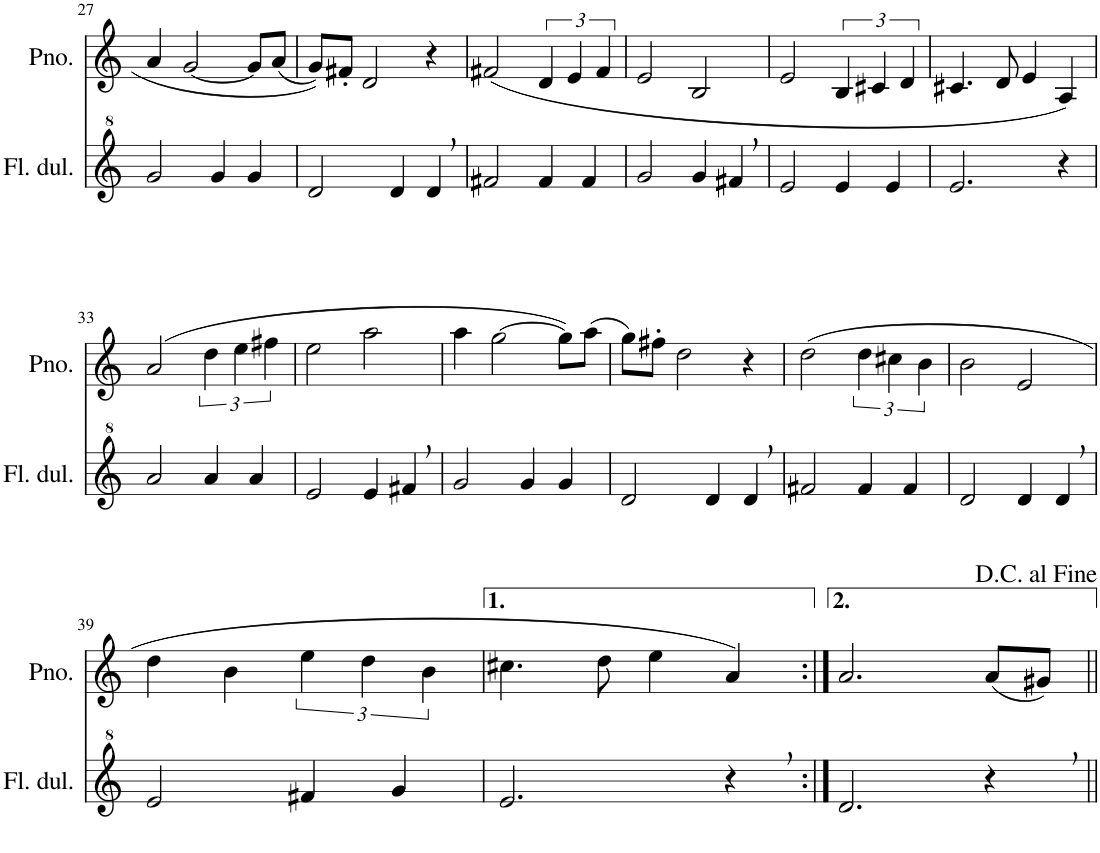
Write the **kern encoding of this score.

**kern	**kern
*part2	*part1
*staff2	*staff1
*I"Flauta dulce	*I"Piano
*I'Fl. dul.	*I'Pno.
!!LO:PB:g=z
*clefG^2	*clefG2
*k[]	*k[]
*M4/4	*M4/4
=27	=27
2gg/	4a/
.	[2g/
4gg/	.
4gg/	8g/L]
.	(8a/J
=28	=28
2dd/	8g/L)
.	8f#X'/J
.	2d/
4dd/	.
4dd,/	4r
=29	=29
2ff#X/	(2f#X/
4ff#/	6d/
.	6e/
4ff#/	.
.	6f#/
=30	=30
2gg/	2e/
4gg/	2B/
4ff#X,/	.
=31	=31
2ee/	2e/
4ee/	6B/
.	6c#X/
4ee/	.
.	6d/
=32	=32
2.ee/	4.c#X/
.	8d/
.	4e/
4r	4A/)
!!LO:LB:g=z
=33	=33
2aa/	(2a/
4aa/	6dd\
.	6ee\
4aa/	.
.	6ff#X\
=34	=34
2ee/	2ee\
4ee/	2aa\
4ff#X,/	.
=35	=35
2gg/	4aa\
.	[2gg\
4gg/	.
4gg/	8gg\L])
.	(8aa\J
=36	=36
2dd/	8gg\L)
.	8ff#X'\J
.	2dd\
4dd/	.
4dd,/	4r
=37	=37
2ff#X/	(2dd\
4ff#/	6dd\
.	6cc#X\
4ff#/	.
.	6b\
=38	=38
2dd/	2b\
4dd/	2e/
4dd,/	.
!!LO:LB:g=z
=39	=39
2ee/	4dd\
.	4b\
4ff#X/	6ee\
.	6dd\
4gg/	.
.	6b\
=40	=40
2.ee/	4.cc#X\
.	8dd\
.	4ee\
4r	4a/)
=41:|!	=41:|!
2.dd/	2.a/
4r	(8a/L
.	8g#X/J)
=||	=||
*-	*-
